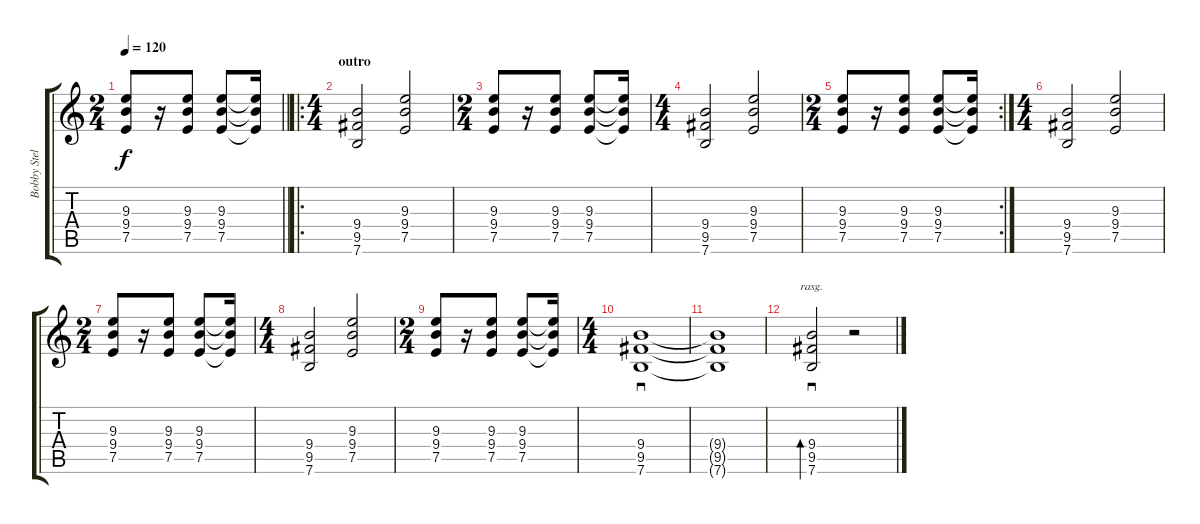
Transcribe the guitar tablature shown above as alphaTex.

\track ("Bobby Stelee" "Bobby Stel") {instrument overdrivenguitar}
\staff {score tabs}
\tuning (E4 B3 G3 D3 A2 E2) {hide}
\ts (2 4)
\tempo 120
\clef g2
\barLineRight lightlight
\ks c
(9.3 9.4 7.5).8{dy f} r.16 (9.3 9.4 7.5).8 (9.3 9.4 7.5).8 (9.3{t} 9.4{t} 7.5{t}).16 |
\ro
\ts (4 4)
\section ("" "outro")
(9.4 9.5 7.6).2 (9.3 9.4 7.5).2 |
\ts (2 4)
(9.3 9.4 7.5).8 r.16 (9.3 9.4 7.5).8 (9.3 9.4 7.5).8 (9.3{t} 9.4{t} 7.5{t}).16 |
\ts (4 4)
(9.4 9.5 7.6).2 (9.3 9.4 7.5).2 |
\rc 2
\ts (2 4)
(9.3 9.4 7.5).8 r.16 (9.3 9.4 7.5).8 (9.3 9.4 7.5).8 (9.3{t} 9.4{t} 7.5{t}).16 |
\ts (4 4)
(9.4 9.5 7.6).2 (9.3 9.4 7.5).2 |
\ts (2 4)
(9.3 9.4 7.5).8 r.16 (9.3 9.4 7.5).8 (9.3 9.4 7.5).8 (9.3{t} 9.4{t} 7.5{t}).16 |
\ts (4 4)
(9.4 9.5 7.6).2 (9.3 9.4 7.5).2 |
\ts (2 4)
(9.3 9.4 7.5).8 r.16 (9.3 9.4 7.5).8 (9.3 9.4 7.5).8 (9.3{t} 9.4{t} 7.5{t}).16 |
\ts (4 4)
(9.4 9.5 7.6).1{sd} |
(9.4{t} 9.5{t} 7.6{t}).1 |
(9.4 9.5 7.6).2{sd bd 120 rasg ii} r.2
